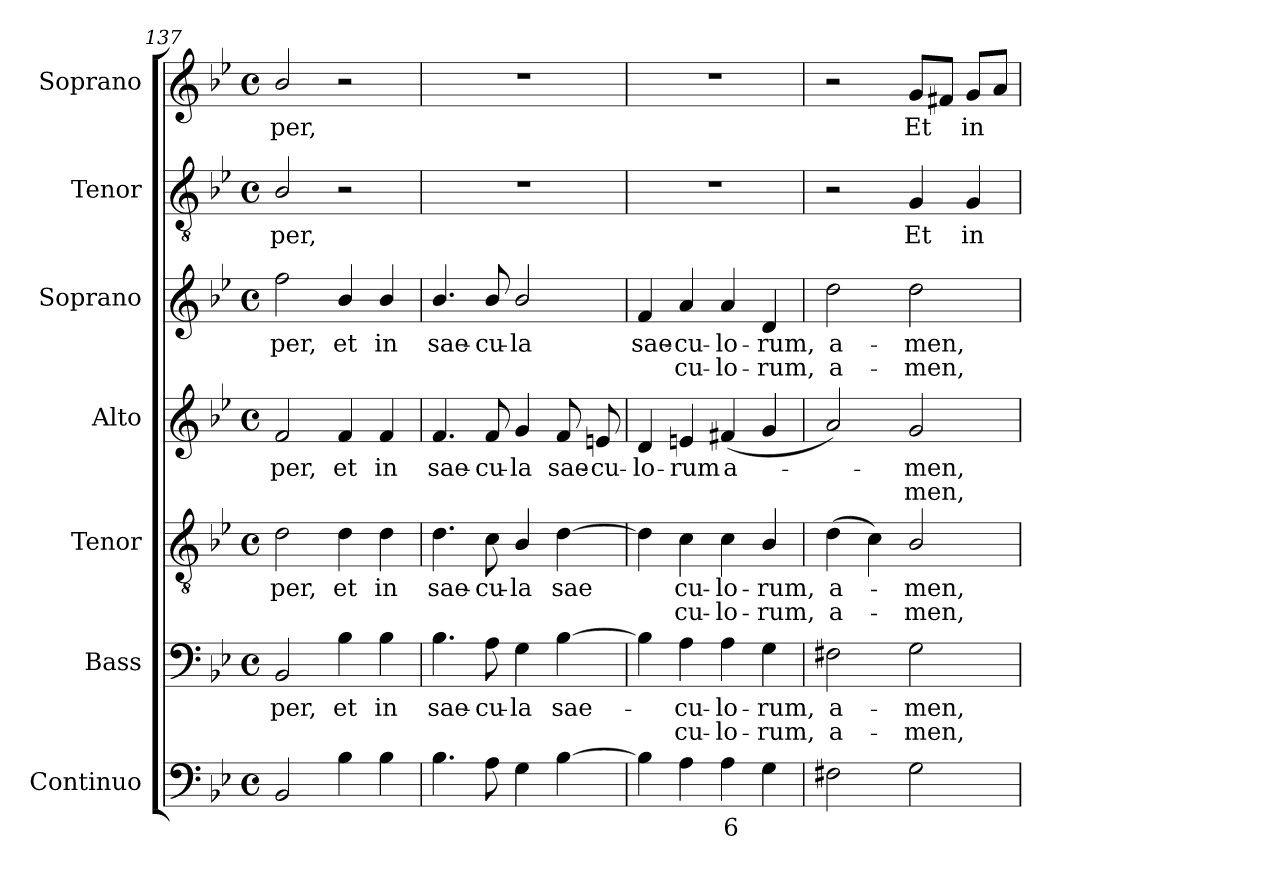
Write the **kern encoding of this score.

**kern	**text	**kern	**text	**text	**kern	**text	**text	**kern	**text	**text	**kern	**text	**text	**kern	**text	**kern	**text
*part7	*part7	*part6	*part6	*part6	*part5	*part5	*part5	*part4	*part4	*part4	*part3	*part3	*part3	*part2	*part2	*part1	*part1
*staff7	*staff7	*staff6	*staff6	*staff6	*staff5	*staff5	*staff5	*staff4	*staff4	*staff4	*staff3	*staff3	*staff3	*staff2	*staff2	*staff1	*staff1
*I"Continuo	*	*I"Bass	*	*	*I"Tenor	*	*	*I"Alto	*	*	*I"Soprano	*	*	*I"Tenor	*	*I"Soprano	*
*I'Cont.	*	*I'B.	*	*	*I'T.	*	*	*I'A.	*	*	*I'S.	*	*	*I'T.	*	*I'S.	*
*clefF4	*	*clefF4	*	*	*clefGv2	*	*	*clefG2	*	*	*clefG2	*	*	*clefGv2	*	*clefG2	*
*	*	*	*	*	*ITrd7c12	*	*	*	*	*	*	*	*	*ITrd7c12	*	*	*
*k[b-e-]	*	*k[b-e-]	*	*	*k[b-e-]	*	*	*k[b-e-]	*	*	*k[b-e-]	*	*	*k[b-e-]	*	*k[b-e-]	*
*B-:	*	*B-:	*	*	*B-:	*	*	*B-:	*	*	*B-:	*	*	*B-:	*	*B-:	*
*M4/4	*	*M4/4	*	*	*M4/4	*	*	*M4/4	*	*	*M4/4	*	*	*M4/4	*	*M4/4	*
*met(c)	*	*met(c)	*	*	*met(c)	*	*	*met(c)	*	*	*met(c)	*	*	*met(c)	*	*met(c)	*
=137	=137	=137	=137	=137	=137	=137	=137	=137	=137	=137	=137	=137	=137	=137	=137	=137	=137
!	!	!	!LO:LY:b:color=#000000	!	!	!	!	!	!	!	!	!	!	!	!	!	!
!	!	!	!	!	!	!LO:LY:b:color=#000000	!	!	!	!	!	!	!	!	!	!	!
!	!	!	!	!	!	!	!	!	!LO:LY:b:color=#000000	!	!	!	!	!	!	!	!
!	!	!	!	!	!	!	!	!	!	!	!	!LO:LY:b:color=#000000	!	!	!	!	!
!	!	!	!	!	!	!	!	!	!	!	!	!	!	!	!LO:LY:b:color=#000000	!	!
!	!	!	!	!	!	!	!	!	!	!	!	!	!	!	!	!	!LO:LY:b:color=#000000
2BB-i/	.	2BB-i/	-per,	.	2Di\	-per,	.	2fi/	-per,	.	2ffi\	-per,	.	2BB-i/	-per,	2b-i/	-per,
!	!	!	!LO:LY:b:color=#000000	!	!	!	!	!	!	!	!	!	!	!	!	!	!
!	!	!	!	!	!	!LO:LY:b:color=#000000	!	!	!	!	!	!	!	!	!	!	!
!	!	!	!	!	!	!	!	!	!LO:LY:b:color=#000000	!	!	!	!	!	!	!	!
!	!	!	!	!	!	!	!	!	!	!	!	!LO:LY:b:color=#000000	!	!	!	!	!
4B-i\	.	4B-i\	et	.	4Di\	et	.	4fi/	et	.	4b-i/	et	.	2r	.	2r	.
!	!	!	!LO:LY:b:color=#000000	!	!	!	!	!	!	!	!	!	!	!	!	!	!
!	!	!	!	!	!	!LO:LY:b:color=#000000	!	!	!	!	!	!	!	!	!	!	!
!	!	!	!	!	!	!	!	!	!LO:LY:b:color=#000000	!	!	!	!	!	!	!	!
!	!	!	!	!	!	!	!	!	!	!	!	!LO:LY:b:color=#000000	!	!	!	!	!
4B-i\	.	4B-i\	in	.	4Di\	in	.	4fi/	in	.	4b-i/	in	.	.	.	.	.
=138	=138	=138	=138	=138	=138	=138	=138	=138	=138	=138	=138	=138	=138	=138	=138	=138	=138
!	!	!	!LO:LY:b:color=#000000	!	!	!	!	!	!	!	!	!	!	!	!	!	!
!	!	!	!	!	!	!LO:LY:b:color=#000000	!	!	!	!	!	!	!	!	!	!	!
!	!	!	!	!	!	!	!	!	!LO:LY:b:color=#000000	!	!	!	!	!	!	!	!
!	!	!	!	!	!	!	!	!	!	!	!	!LO:LY:b:color=#000000	!	!	!	!	!
4.B-i\	.	4.B-i\	sae-	.	4.Di\	sae-	.	4.fi/	sae-	.	4.b-i/	sae-	.	1r	.	1r	.
!	!	!	!LO:LY:b:color=#000000	!	!	!	!	!	!	!	!	!	!	!	!	!	!
!	!	!	!	!	!	!LO:LY:b:color=#000000	!	!	!	!	!	!	!	!	!	!	!
!	!	!	!	!	!	!	!	!	!LO:LY:b:color=#000000	!	!	!	!	!	!	!	!
!	!	!	!	!	!	!	!	!	!	!	!	!LO:LY:b:color=#000000	!	!	!	!	!
8Ai\	.	8Ai\	-cu-	.	8Ci\	-cu-	.	8fi/	-cu-	.	8b-i/	-cu-	.	.	.	.	.
!	!	!	!LO:LY:b:color=#000000	!	!	!	!	!	!	!	!	!	!	!	!	!	!
!	!	!	!	!	!	!LO:LY:b:color=#000000	!	!	!	!	!	!	!	!	!	!	!
!	!	!	!	!	!	!	!	!	!LO:LY:b:color=#000000	!	!	!	!	!	!	!	!
!	!	!	!	!	!	!	!	!	!	!	!	!LO:LY:b:color=#000000	!	!	!	!	!
4Gi\	.	4Gi\	-la	.	4BB-i/	-la	.	4gi/	-la	.	2b-i/	-la	.	.	.	.	.
!	!	!	!LO:LY:b:color=#000000	!	!	!	!	!	!	!	!	!	!	!	!	!	!
!	!	!	!	!	!	!LO:LY:b:color=#000000	!	!	!	!	!	!	!	!	!	!	!
!	!	!	!	!	!	!	!	!	!LO:LY:b:color=#000000	!	!	!	!	!	!	!	!
[4B-i\	.	[4B-i\	sae-	.	[4Di\	sae	.	8fi/	sae-	.	.	.	.	.	.	.	.
!	!	!	!	!	!	!	!	!	!LO:LY:b:color=#000000	!	!	!	!	!	!	!	!
.	.	.	.	.	.	.	.	8eni/	-cu-	.	.	.	.	.	.	.	.
=139	=139	=139	=139	=139	=139	=139	=139	=139	=139	=139	=139	=139	=139	=139	=139	=139	=139
!	!	!	!	!	!	!	!	!	!LO:LY:b:color=#000000	!	!	!	!	!	!	!	!
!	!	!	!	!	!	!	!	!	!	!	!	!LO:LY:b:color=#000000	!	!	!	!	!
4B-i\]	.	4B-i\]	.	.	4Di\]	.	.	4di/	-lo-	.	4fi/	sae-	.	1r	.	1r	.
!	!	!	!LO:LY:b:color=#000000	!LO:LY:b:color=#000000	!	!	!	!	!	!	!	!	!	!	!	!	!
!	!	!	!	!	!	!LO:LY:b:color=#000000	!LO:LY:b:color=#000000	!	!	!	!	!	!	!	!	!	!
!	!	!	!	!	!	!	!	!	!LO:LY:b:color=#000000	!	!	!	!	!	!	!	!
!	!	!	!	!	!	!	!	!	!	!	!	!LO:LY:b:color=#000000	!LO:LY:b:color=#000000	!	!	!	!
4Ai\	.	4Ai\	-cu-	-cu-	4Ci\	cu-	-cu-	4eni/	-rum	.	4ai/	-cu-	-cu-	.	.	.	.
!	!LO:LY:b:color=#000000	!	!	!	!	!	!	!	!	!	!	!	!	!	!	!	!
!	!	!	!LO:LY:b:color=#000000	!LO:LY:b:color=#000000	!	!	!	!	!	!	!	!	!	!	!	!	!
!	!	!	!	!	!	!LO:LY:b:color=#000000	!LO:LY:b:color=#000000	!	!	!	!	!	!	!	!	!	!
!	!	!	!	!	!	!	!	!	!LO:LY:b:color=#000000	!	!	!	!	!	!	!	!
!	!	!	!	!	!	!	!	!	!	!	!	!LO:LY:b:color=#000000	!LO:LY:b:color=#000000	!	!	!	!
4Ai\	6	4Ai\	-lo-	-lo-	4Ci\	-lo-	-lo-	(4f#Xi/	a-	.	4ai/	-lo-	-lo-	.	.	.	.
!	!	!	!LO:LY:b:color=#000000	!LO:LY:b:color=#000000	!	!	!	!	!	!	!	!	!	!	!	!	!
!	!	!	!	!	!	!LO:LY:b:color=#000000	!LO:LY:b:color=#000000	!	!	!	!	!	!	!	!	!	!
!	!	!	!	!	!	!	!	!	!	!	!	!LO:LY:b:color=#000000	!LO:LY:b:color=#000000	!	!	!	!
4Gi\	.	4Gi\	-rum,	rum,	4BB-i/	-rum,	rum,	4gi/	.	.	4di/	-rum,	rum,	.	.	.	.
!!LO:LB:g=z
=140	=140	=140	=140	=140	=140	=140	=140	=140	=140	=140	=140	=140	=140	=140	=140	=140	=140
!	!	!	!LO:LY:b:color=#000000	!LO:LY:b:color=#000000	!	!	!	!	!	!	!	!	!	!	!	!	!
!	!	!	!	!	!	!LO:LY:b:color=#000000	!LO:LY:b:color=#000000	!	!	!	!	!	!	!	!	!	!
!	!	!	!	!	!	!	!	!	!	!	!	!LO:LY:b:color=#000000	!LO:LY:b:color=#000000	!	!	!	!
2F#Xi\	.	2F#Xi\	a-	-a-	(4Di\	a-	-a-	2ai/)	.	.	2ddi\	a-	-a-	2r	.	2r	.
.	.	.	.	.	4Ci\)	.	.	.	.	.	.	.	.	.	.	.	.
!	!	!	!LO:LY:b:color=#000000	!LO:LY:b:color=#000000	!	!	!	!	!	!	!	!	!	!	!	!	!
!	!	!	!	!	!	!LO:LY:b:color=#000000	!LO:LY:b:color=#000000	!	!	!	!	!	!	!	!	!	!
!	!	!	!	!	!	!	!	!	!LO:LY:b:color=#000000	!LO:LY:b:color=#000000	!	!	!	!	!	!	!
!	!	!	!	!	!	!	!	!	!	!	!	!LO:LY:b:color=#000000	!LO:LY:b:color=#000000	!	!	!	!
!	!	!	!	!	!	!	!	!	!	!	!	!	!	!	!LO:LY:b:color=#000000	!	!
!	!	!	!	!	!	!	!	!	!	!	!	!	!	!	!	!	!LO:LY:b:color=#000000
2Gi\	.	2Gi\	-men,	men,	2BB-i/	-men,	men,	2gi/	-men,	men,	2ddi\	-men,	men,	4GGi/	Et	8gi/L	Et
.	.	.	.	.	.	.	.	.	.	.	.	.	.	.	.	8f#Xi/J	.
!	!	!	!	!	!	!	!	!	!	!	!	!	!	!	!LO:LY:b:color=#000000	!	!
!	!	!	!	!	!	!	!	!	!	!	!	!	!	!	!	!	!LO:LY:b:color=#000000
.	.	.	.	.	.	.	.	.	.	.	.	.	.	4GGi/	in	8gi/L	in
.	.	.	.	.	.	.	.	.	.	.	.	.	.	.	.	8ai/J	.
=	=	=	=	=	=	=	=	=	=	=	=	=	=	=	=	=	=
*-	*-	*-	*-	*-	*-	*-	*-	*-	*-	*-	*-	*-	*-	*-	*-	*-	*-
